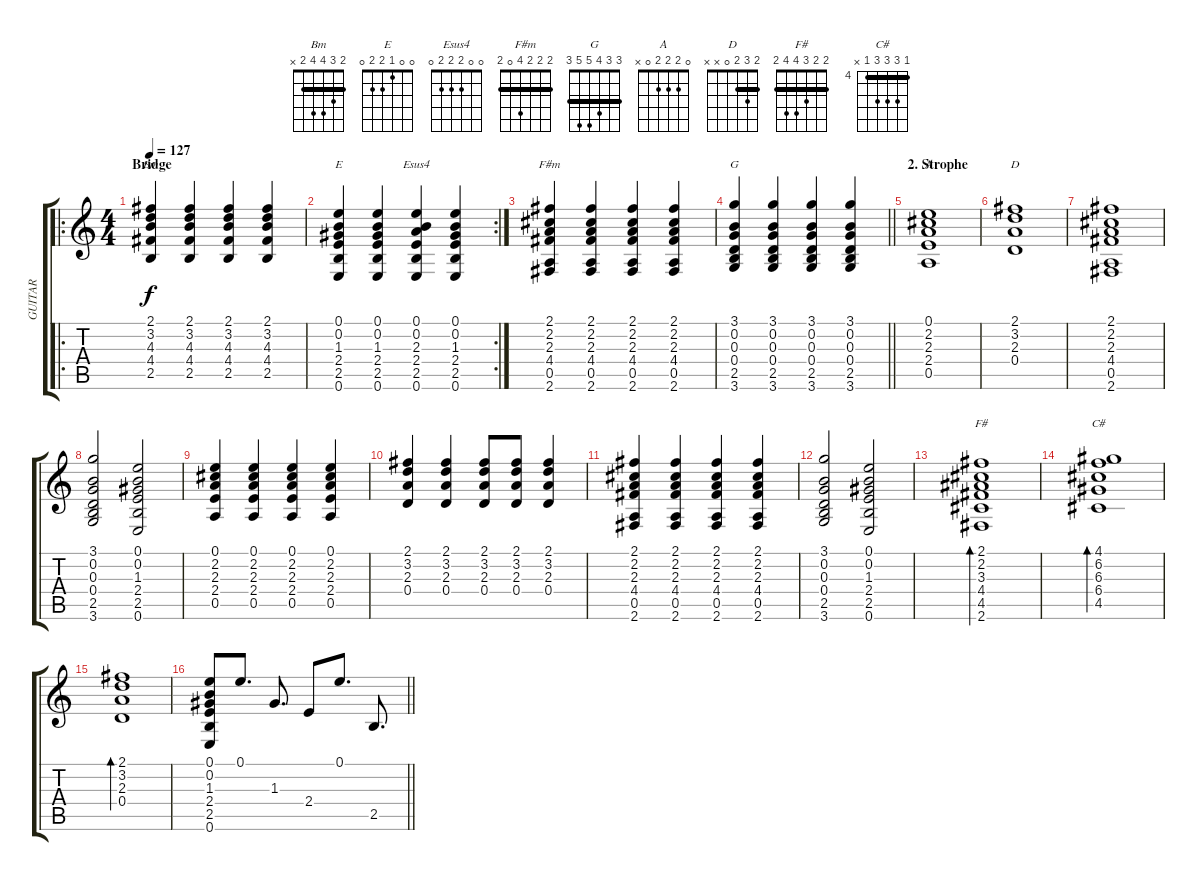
\track ("GUITAR" "GUITAR") {instrument acousticguitarnylon}
\staff {score tabs}
\tuning (E4 B3 G3 D3 A2 E2) {hide}
\chord ("Bm" 2 3 4 4 2 x) {barre 2}
\chord ("E" 0 0 1 2 2 0)
\chord ("Esus4" 0 0 2 2 2 0)
\chord ("F#m" 2 2 2 4 0 2) {barre 2}
\chord ("G" 3 3 4 5 5 3) {barre 3}
\chord ("A" 0 2 2 2 0 x)
\chord ("D" 2 3 2 0 x x) {barre 2}
\chord ("F#" 2 2 3 4 4 2) {barre 2}
\chord ("C#" 4 6 6 6 4 x) {firstfret 4 barre 4}
\ro
\ts (4 4)
\section ("" "Bridge")
\tempo 127
\clef g2
\ks c
(2.1 3.2 4.3 4.4 2.5).4{ch "Bm" dy f} (2.1 3.2 4.3 4.4 2.5).4 (2.1 3.2 4.3 4.4 2.5).4 (2.1 3.2 4.3 4.4 2.5).4 |
\rc 2
(0.1 0.2 1.3 2.4 2.5 0.6).4{ch "E"} (0.1 0.2 1.3 2.4 2.5 0.6).4 (0.1 0.2 2.3 2.4 2.5 0.6).4{ch "Esus4"} (0.1 0.2 1.3 2.4 2.5 0.6).4 |
(2.1 2.2 2.3 4.4 0.5 2.6).4{ch "F#m"} (2.1 2.2 2.3 4.4 0.5 2.6).4 (2.1 2.2 2.3 4.4 0.5 2.6).4 (2.1 2.2 2.3 4.4 0.5 2.6).4 |
\barLineRight lightlight
(3.1 0.2 0.3 0.4 2.5 3.6).4{ch "G"} (3.1 0.2 0.3 0.4 2.5 3.6).4 (3.1 0.2 0.3 0.4 2.5 3.6).4 (3.1 0.2 0.3 0.4 2.5 3.6).4 |
\section ("" "2. Strophe")
(0.1 2.2 2.3 2.4 0.5).1{ch "A"} |
(2.1 3.2 2.3 0.4).1{ch "D"} |
(2.1 2.2 2.3 4.4 0.5 2.6).1 |
(3.1 0.2 0.3 0.4 2.5 3.6).2 (0.1 0.2 1.3 2.4 2.5 0.6).2 |
(0.1 2.2 2.3 2.4 0.5).4{volume 9} (0.1 2.2 2.3 2.4 0.5).4 (0.1 2.2 2.3 2.4 0.5).4 (0.1 2.2 2.3 2.4 0.5).4 |
(2.1 3.2 2.3 0.4).4 (2.1 3.2 2.3 0.4).4 (2.1 3.2 2.3 0.4).8 (2.1 3.2 2.3 0.4).8 (2.1 3.2 2.3 0.4).4 |
(2.1 2.2 2.3 4.4 0.5 2.6).4 (2.1 2.2 2.3 4.4 0.5 2.6).4 (2.1 2.2 2.3 4.4 0.5 2.6).4 (2.1 2.2 2.3 4.4 0.5 2.6).4 |
(3.1 0.2 0.3 0.4 2.5 3.6).2 (0.1 0.2 1.3 2.4 2.5 0.6).2 |
(2.1 2.2 3.3 4.4 4.5 2.6).1{bd 480 ch "F#" volume 9} |
(4.1 6.2 6.3 6.4 4.5).1{bd 480 ch "C#"} |
(2.1 3.2 2.3 0.4).1{bd 480} |
\barLineRight lightlight
(0.1 0.2 1.3 2.4 2.5 0.6).8 0.1.8{d} 1.3.8{d} 2.4.8 0.1.8{d} 2.5.8{d}
